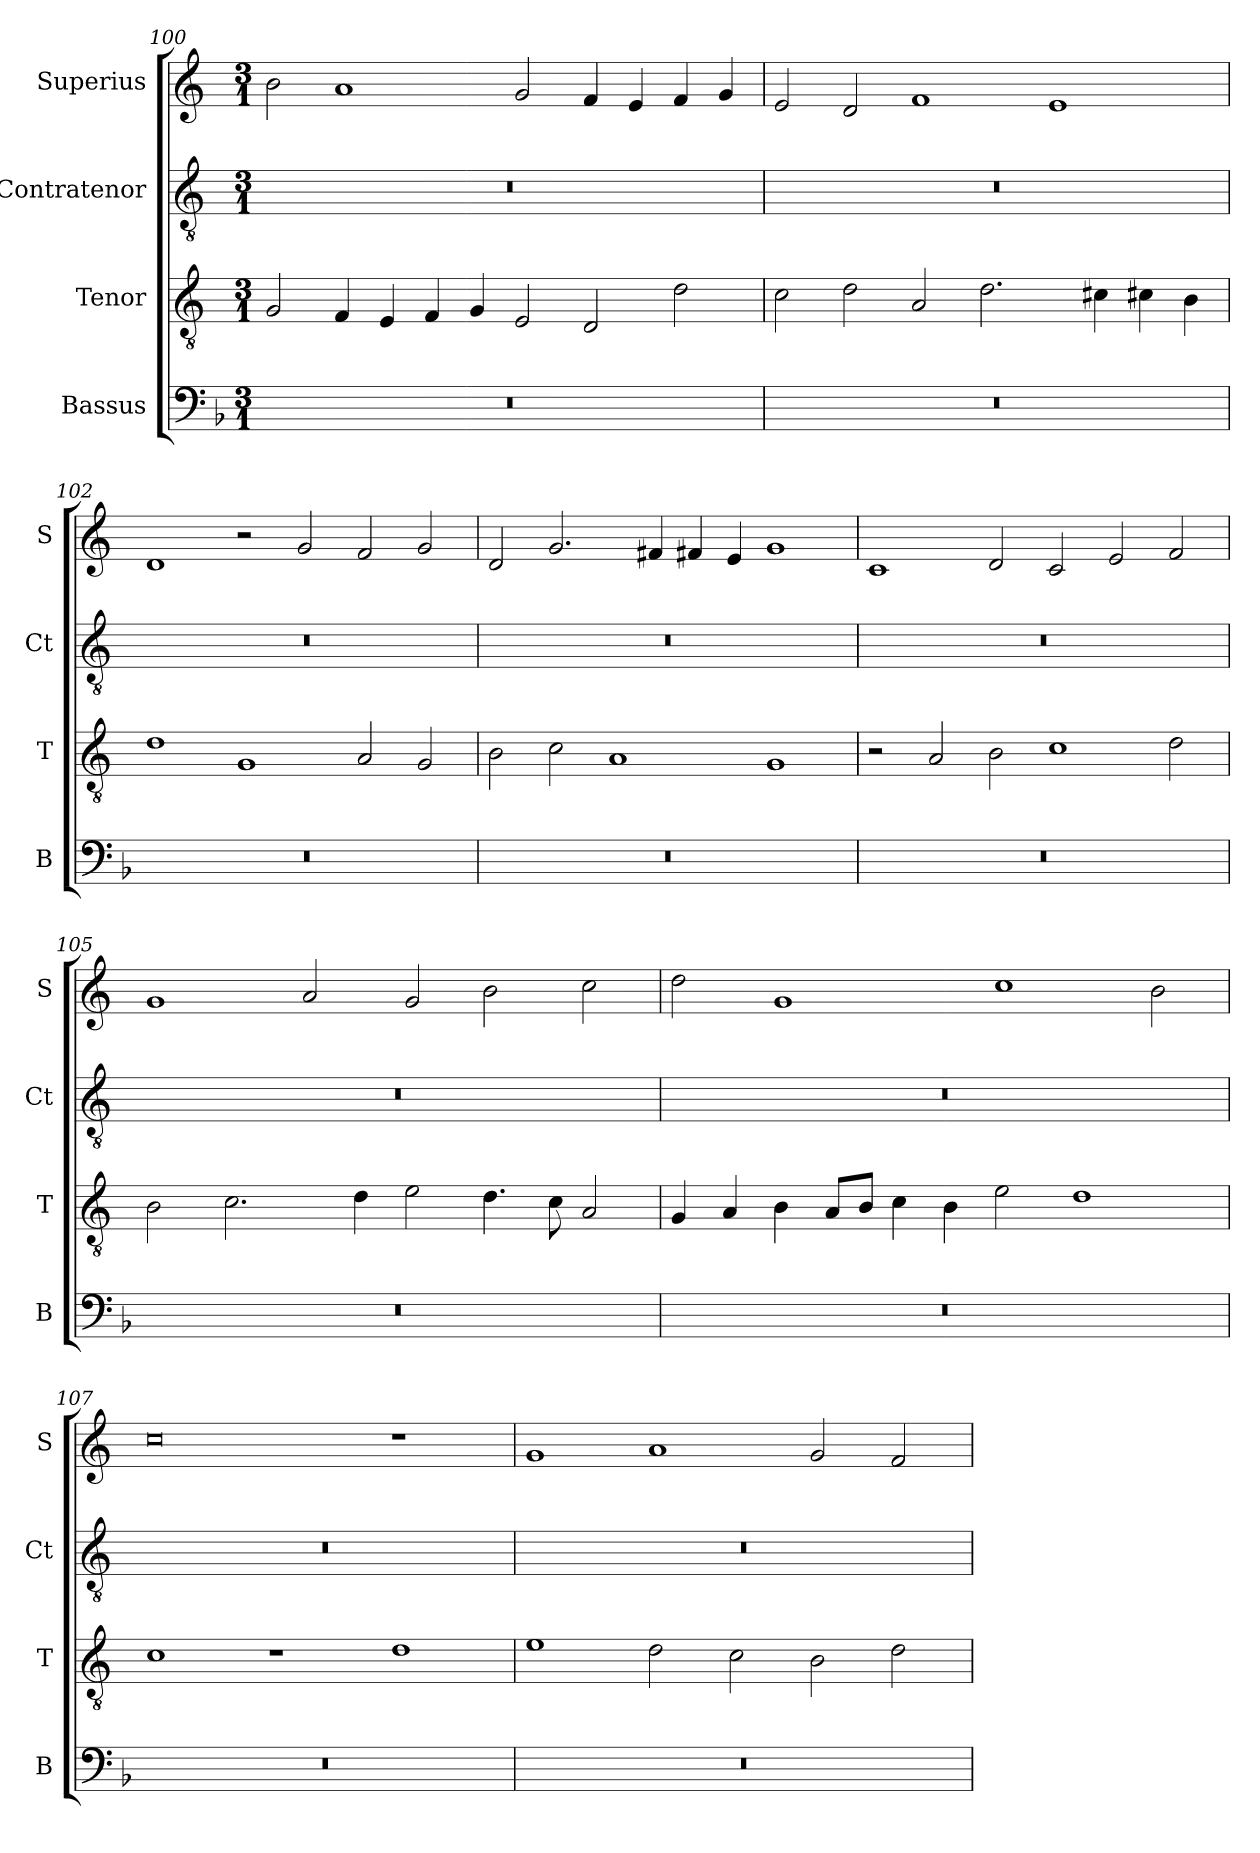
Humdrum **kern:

**kern	**kern	**kern	**kern
*part4	*part3	*part2	*part1
*staff4	*staff3	*staff2	*staff1
*I"Bassus	*I"Tenor	*I"Contratenor	*I"Superius
*I'B	*I'T	*I'Ct	*I'S
*clefF4	*clefGv2	*clefGv2	*clefG2
*k[b-]	*k[]	*k[]	*k[]
*M3/1	*M3/1	*M3/1	*M3/1
=100	=100	=100	=100
0.r	2G/	0.r	2b\
.	4F/	.	1a
.	4E/	.	.
.	4F/	.	.
.	4G/	.	.
.	2E/	.	2g/
.	2D/	.	4f/
.	.	.	4e/
.	2d\	.	4f/
.	.	.	4g/
=101	=101	=101	=101
0.r	2c\	0.r	2e/
.	2d\	.	2d/
.	2A/	.	1f
.	2.d\	.	.
.	.	.	1e
.	4c#X\	.	.
.	4c#X\	.	.
.	4B\	.	.
=102	=102	=102	=102
0.r	1d	0.r	1d
.	1G	.	2r
.	.	.	2g/
.	2A/	.	2f/
.	2G/	.	2g/
=103	=103	=103	=103
0.r	2B\	0.r	2d/
.	2c\	.	2.g/
.	1A	.	.
.	.	.	4f#X/
.	.	.	4f#X/
.	.	.	4e/
.	1G	.	1g
=104	=104	=104	=104
0.r	2r	0.r	1c
.	2A/	.	.
.	2B\	.	2d/
.	1c	.	2c/
.	.	.	2e/
.	2d\	.	2f/
=105	=105	=105	=105
0.r	2B\	0.r	1g
.	2.c\	.	.
.	.	.	2a/
.	4d\	.	.
.	2e\	.	2g/
.	4.d\	.	2b\
.	8c\	.	.
.	2A/	.	2cc\
=106	=106	=106	=106
0.r	4G/	0.r	2dd\
.	4A/	.	.
.	4B\	.	1g
.	8A/L	.	.
.	8B/J	.	.
.	4c\	.	.
.	4B\	.	.
.	2e\	.	1cc
.	1d	.	.
.	.	.	2b\
=107	=107	=107	=107
0.r	1c	0.r	0cc
.	1r	.	.
.	1d	.	1r
=108	=108	=108	=108
0.r	1e	0.r	1g
.	2d\	.	1a
.	2c\	.	.
.	2B\	.	2g/
.	2d\	.	2f/
=	=	=	=
*-	*-	*-	*-
